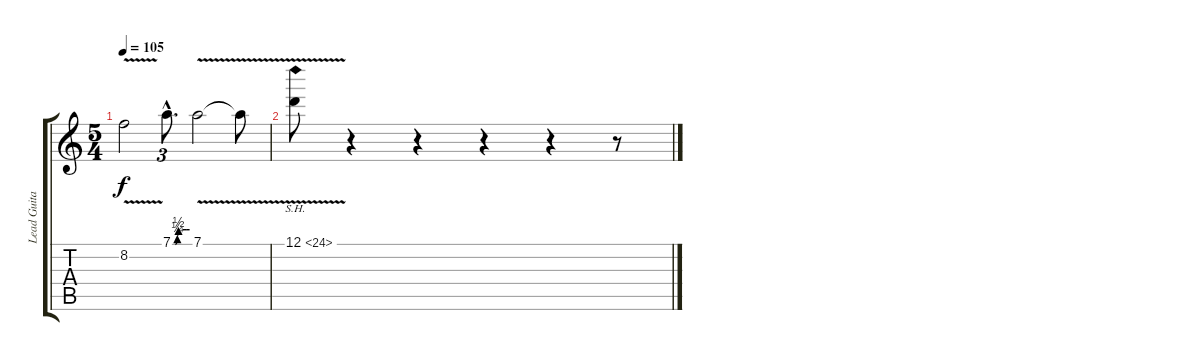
\track ("Lead Guitar 2" "Lead Guita") {instrument distortionguitar}
\staff {score tabs}
\tuning (D4 A3 F3 C3 G2 D2) {hide}
\ts (5 4)
\tempo 105
\clef g2
\ks c
8.2{v}.2{dy f} 7.1{be (custom 0 0 10 0 17 1 21 2 48 2 60 2) hac}.8{d tu (3 2)} 7.1{v}.2 7.1{t}.8 |
12.1{sh 12 v}.8 r.4 r.4 r.4 r.4 r.8
